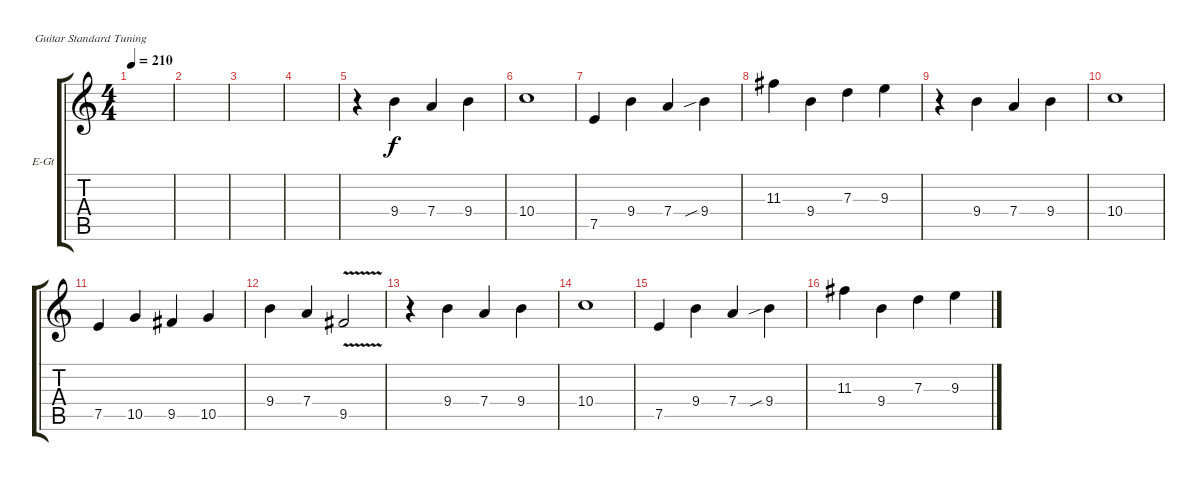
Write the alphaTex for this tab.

\bracketExtendMode groupsimilarinstruments
\firstSystemTrackNameOrientation horizontal
\otherSystemsTrackNameOrientation horizontal
\track ("solo" "E-Gt") {instrument distortionguitar}
\staff {score tabs}
\tuning (E4 B3 G3 D3 A2 E2)
\ts (4 4)
\tempo 210
\clef g2
\ks c
|
|
|
|
r.4 9.4.4 7.4.4 9.4.4 |
10.4.1 |
7.5.4 9.4.4 7.4.4 9.4{sib}.4 |
11.3.4 9.4.4 7.3.4 9.3.4 |
r.4 9.4.4 7.4.4 9.4.4 |
10.4.1 |
7.5.4 10.5.4 9.5.4 10.5.4 |
9.4.4 7.4.4 9.5{v}.2 |
r.4 9.4.4 7.4.4 9.4.4 |
10.4.1 |
7.5.4 9.4.4 7.4.4 9.4{sib}.4 |
11.3.4 9.4.4 7.3.4 9.3.4
